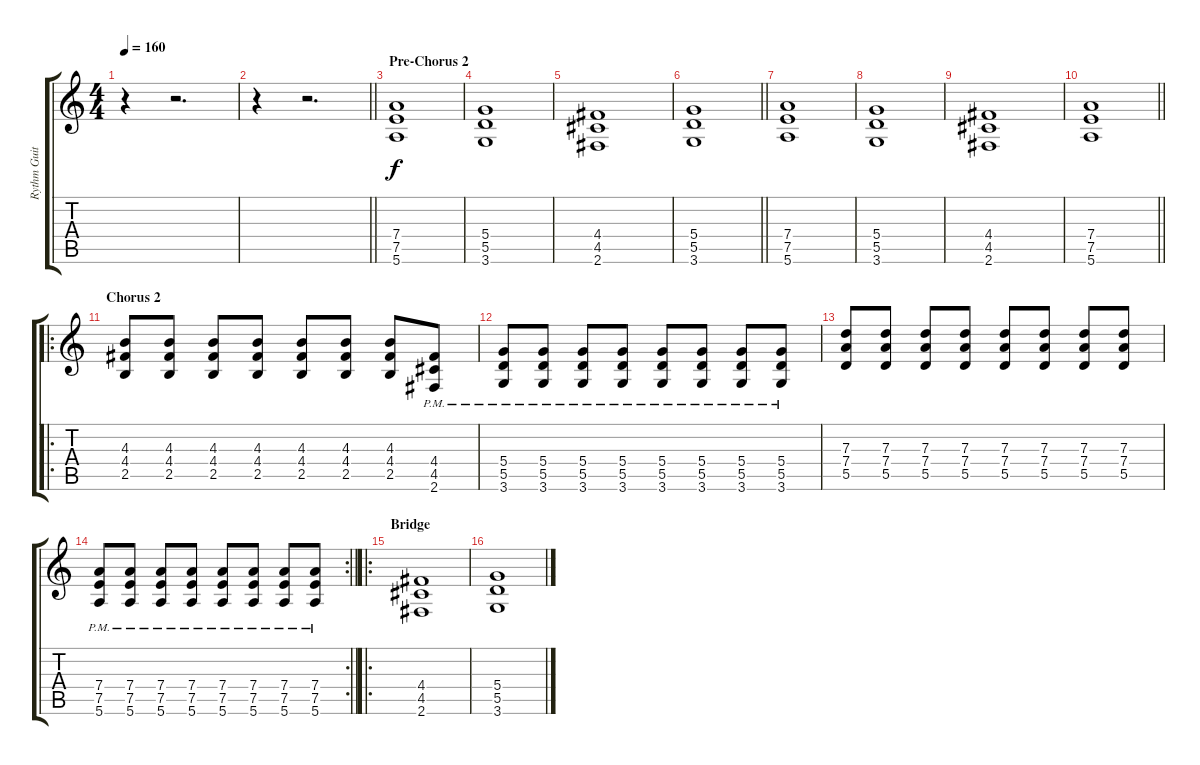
\track ("Rythm Guitar" "Rythm Guit") {instrument overdrivenguitar}
\staff {score tabs}
\tuning (E4 B3 G3 D3 A2 E2) {hide}
\ts (4 4)
\tempo 160
\clef g2
\ks c
r.4{dy f} r.2{d} |
\barLineRight lightlight
r.4 r.2{d} |
\section ("" "Pre-Chorus 2")
(7.4 7.5 5.6).1 |
(5.4 5.5 3.6).1 |
(4.4 4.5 2.6).1 |
\barLineRight lightlight
(5.4 5.5 3.6).1 |
(7.4 7.5 5.6).1 |
(5.4 5.5 3.6).1 |
(4.4 4.5 2.6).1 |
\barLineRight lightlight
(7.4 7.5 5.6).1 |
\ro
\section ("" "Chorus 2")
(4.3 4.4 2.5).8 (4.3 4.4 2.5).8 (4.3 4.4 2.5).8 (4.3 4.4 2.5).8 (4.3 4.4 2.5).8 (4.3 4.4 2.5).8 (4.3 4.4 2.5).8 (4.4 4.5 2.6{pm}).8 |
(5.4 5.5 3.6{pm}).8 (5.4 5.5 3.6{pm}).8 (5.4 5.5 3.6{pm}).8 (5.4 5.5 3.6{pm}).8 (5.4 5.5 3.6{pm}).8 (5.4 5.5 3.6{pm}).8 (5.4 5.5 3.6{pm}).8 (5.4 5.5 3.6{pm}).8 |
(7.3 7.4 5.5).8 (7.3 7.4 5.5).8 (7.3 7.4 5.5).8 (7.3 7.4 5.5).8 (7.3 7.4 5.5).8 (7.3 7.4 5.5).8 (7.3 7.4 5.5).8 (7.3 7.4 5.5).8 |
\rc 2
\barLineRight lightlight
(7.4 7.5 5.6{pm}).8 (7.4 7.5 5.6{pm}).8 (7.4 7.5 5.6{pm}).8 (7.4 7.5 5.6{pm}).8 (7.4 7.5 5.6{pm}).8 (7.4 7.5 5.6{pm}).8 (7.4 7.5 5.6{pm}).8 (7.4 7.5 5.6{pm}).8 |
\ro
\section ("" "Bridge")
(4.4 4.5 2.6).1 |
(5.4 5.5 3.6).1
